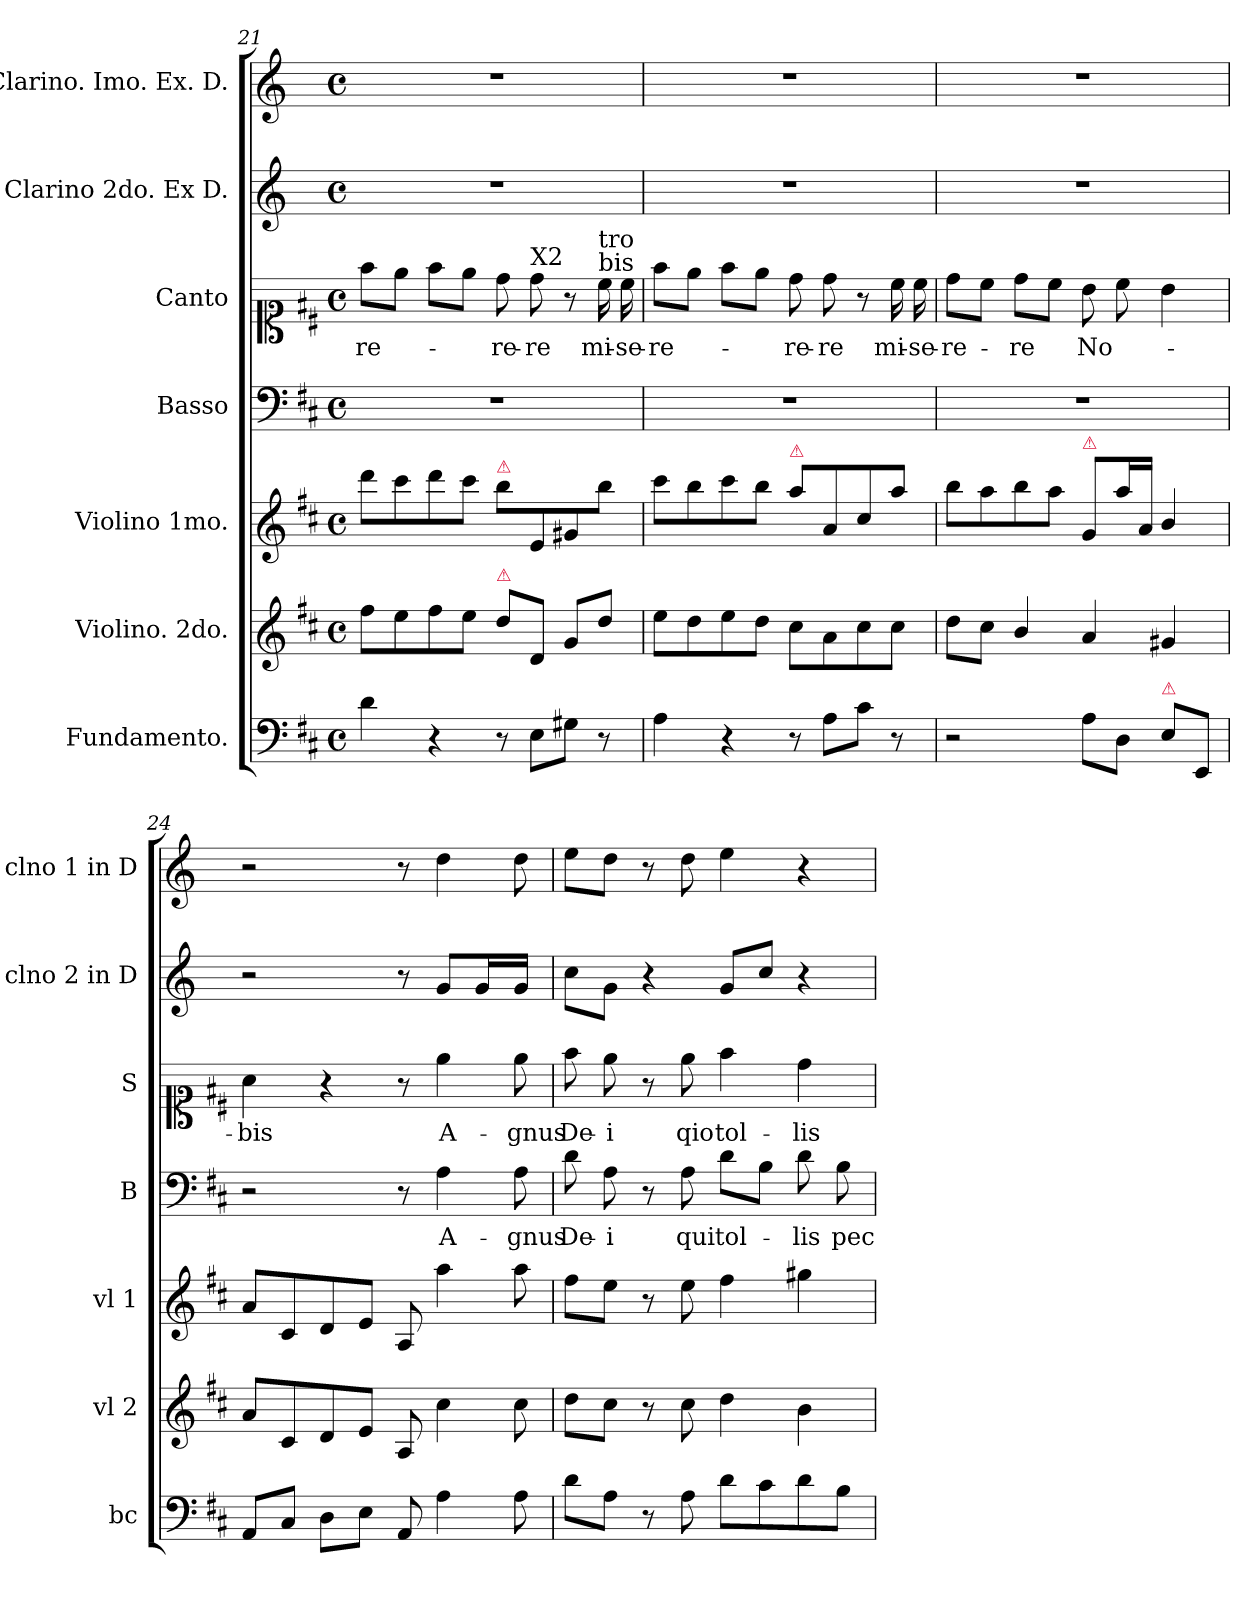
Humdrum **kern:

**kern	**kern	**kern	**kern	**text	**kern	**text	**kern	**kern
*part7	*part6	*part5	*part4	*part4	*part3	*part3	*part2	*part1
*staff7	*staff6	*staff5	*staff4	*staff4	*staff3	*staff3	*staff2	*staff1
*I"Fundamento.	*I"Violino. 2do.	*I"Violino 1mo.	*I"Basso	*	*I"Canto	*	*I"Clarino 2do. Ex D.	*I"Clarino. Imo. Ex. D.
*I'bc	*I'vl 2	*I'vl 1	*I'B	*	*I'S	*	*I'clno 2 in D	*I'clno 1 in D
*clefF4	*clefG2	*clefG2	*clefF4	*	*clefC1	*	*clefG2	*clefG2
*	*	*	*	*	*	*	*ITrd-1c-2	*ITrd-1c-2
*k[f#c#]	*k[f#c#]	*k[f#c#]	*k[f#c#]	*	*k[f#c#]	*	*k[f#c#]	*k[f#c#]
*M4/4	*M4/4	*M4/4	*M4/4	*	*M4/4	*	*M4/4	*M4/4
*met(c)	*met(c)	*met(c)	*met(c)	*	*met(c)	*	*met(c)	*met(c)
=21	=21	=21	=21	=21	=21	=21	=21	=21
4d\	8ff#\L	8ddd\L	1r	.	8ff#\L	-re-	1r	1r
.	8ee\	8ccc#\	.	.	8ee\J	.	.	.
4r	8ff#\	8ddd\	.	.	8ff#\L	.	.	.
.	8ee\J	8ccc#\J	.	.	8ee\J	.	.	.
!	!	!LO:TX:a:color=crimson:t=⚠	!	!	!	!	!	!
!	!LO:TX:a:color=crimson:t=⚠	!	!	!	!	!	!	!
8r	8dd\L	8bb\L	.	.	8dd\	-re-	.	.
!	!	!	!	!	!LO:TX:a:t=X2	!	!	!
8E\L	8d/J	8e/	.	.	8dd\	-re	.	.
8G#X\J	8g/L	8g#X/	.	.	8r	.	.	.
!	!	!	!	!	!LO:TX:a:t=tro \nbis	!	!	!
8r	8dd/J	8bb\J	.	.	16cc#\	mi-	.	.
.	.	.	.	.	16cc#\	-se-	.	.
=22	=22	=22	=22	=22	=22	=22	=22	=22
4A\	8ee\L	8ccc#\L	1r	.	8ff#\L	-re-	1r	1r
.	8dd\	8bb\	.	.	8ee\J	.	.	.
4r	8ee\	8ccc#\	.	.	8ff#\L	.	.	.
.	8dd\J	8bb\J	.	.	8ee\J	.	.	.
!	!	!LO:TX:a:color=crimson:t=⚠	!	!	!	!	!	!
8r	8cc#\L	8aa\L	.	.	8dd\	-re-	.	.
8A\L	8a\	8a/	.	.	8dd\	-re	.	.
8c#\J	8cc#\	8cc#/	.	.	8r	.	.	.
8r	8cc#\J	8aa\J	.	.	16cc#\	mi-	.	.
.	.	.	.	.	16cc#\	-se-	.	.
=23	=23	=23	=23	=23	=23	=23	=23	=23
2r	8dd\L	8bb\L	1r	.	8dd\L	-re-	1r	1r
.	8cc#\J	8aa\	.	.	8cc#\J	.	.	.
.	4b/	8bb\	.	.	8dd\L	-re	.	.
.	.	8aa\J	.	.	8cc#\J	.	.	.
!	!	!LO:TX:a:color=crimson:t=⚠	!	!	!	!	!	!
8A\L	4a/	8g/L	.	.	8b\	No-	.	.
8D\J	.	16aa\L	.	.	8cc#\	.	.	.
.	.	16a/JJ	.	.	.	.	.	.
!LO:TX:a:color=crimson:t=⚠	!	!	!	!	!	!	!	!
8E\L	4g#X/	4b/	.	.	4b	.	.	.
8EE/J	.	.	.	.	.	.	.	.
=24	=24	=24	=24	=24	=24	=24	=24	=24
8AA/L	8a/L	8a/L	2r	.	4a\	-bis	2r	2r
8C#/J	8c#/	8c#/	.	.	.	.	.	.
8D\L	8d/	8d/	.	.	4r	.	.	.
8E\J	8e/J	8e/J	.	.	.	.	.	.
8AA/	8A/	8A/	8r	.	8r	.	8r	8r
4A\	4cc#\	4aa\	4A\	A-	4ee\	A-	8a/L	4ee\
!	!	!	!	!	!	!	!LO:N:vis=16	!
.	.	.	.	.	.	.	8a/L	.
!	!	!	!	!	!	!	!LO:N:vis=16	!
8A\	8cc#\	8aa\	8A\	-gnus	8ee\	-gnus	8a/JJ	8ee\
=25	=25	=25	=25	=25	=25	=25	=25	=25
8d\L	8dd\L	8ff#\L	8d\	De-	8ff#\	De-	8dd\L	8ff#\L
8A\J	8cc#\J	8ee\J	8A\	-i	8ee\	-i	8a\J	8ee\J
8r	8r	8r	8r	.	8r	.	4r	8r
8A\	8cc#\	8ee\	8A\	qui	8ee\	qio	.	8ee\
8d\L	4dd\	4ff#\	8d\L	tol-	4ff#\	tol-	8a/L	4ff#\
8c#\	.	.	8B\J	.	.	.	8dd/J	.
8d\	4b\	4gg#X\	8d\	-lis	4dd	-lis	4r	4r
8B\J	.	.	8B\	pec-	.	.	.	.
=	=	=	=	=	=	=	=	=
*-	*-	*-	*-	*-	*-	*-	*-	*-
